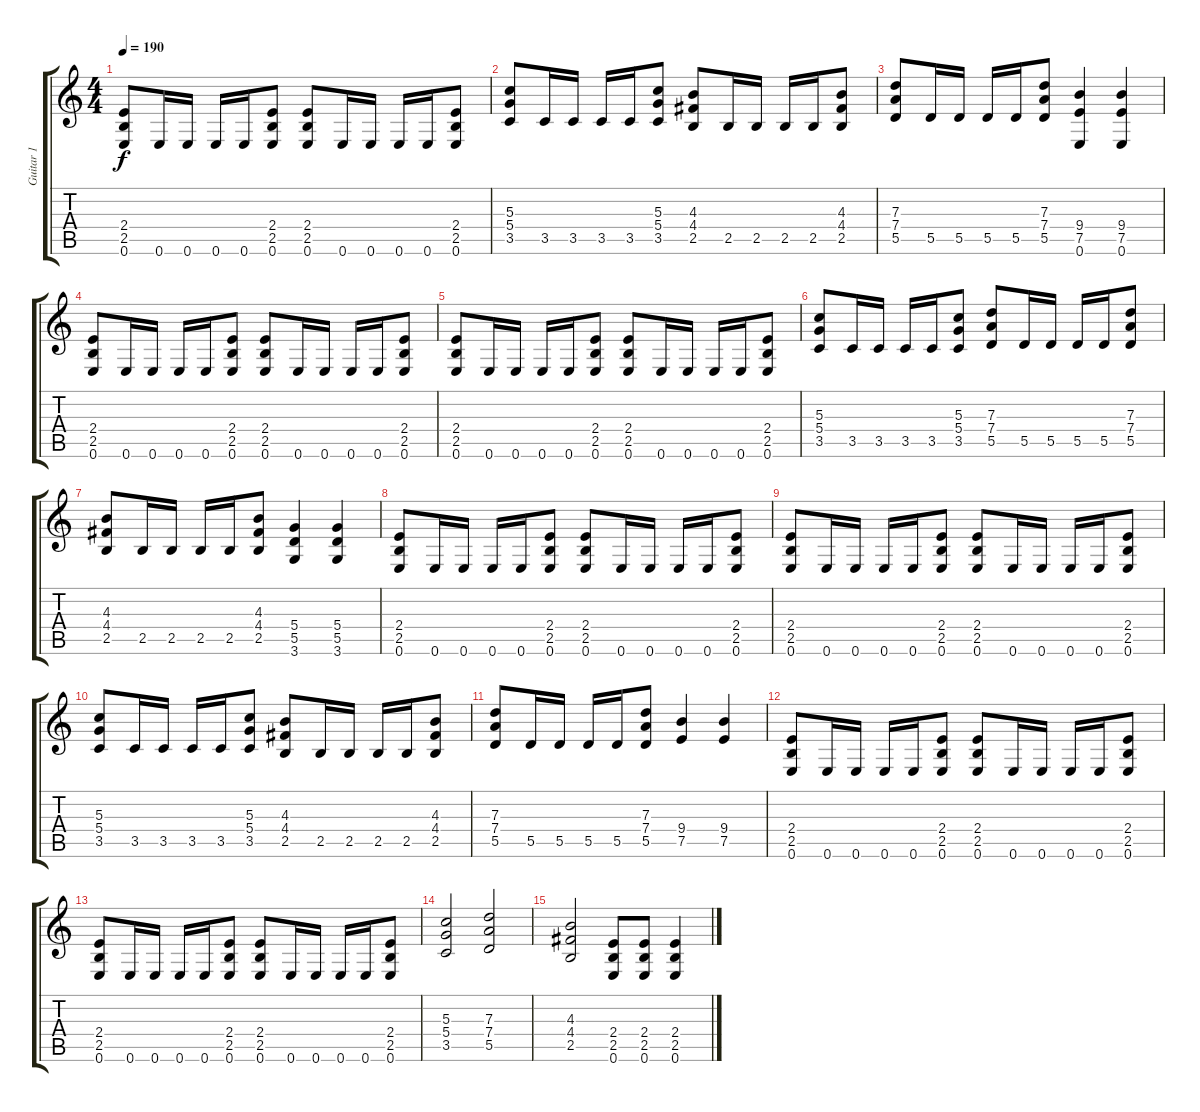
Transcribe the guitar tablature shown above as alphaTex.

\track ("Guitar 1" "Guitar 1") {instrument distortionguitar}
\staff {score tabs}
\tuning (E4 B3 G3 D3 A2 E2) {hide}
\ts (4 4)
\tempo 190
\clef g2
\ks c
(2.4 2.5 0.6).8{dy f} 0.6.16 0.6.16 0.6.16 0.6.16 (2.4 2.5 0.6).8 (2.4 2.5 0.6).8 0.6.16 0.6.16 0.6.16 0.6.16 (2.4 2.5 0.6).8 |
(5.3 5.4 3.5).8 3.5.16 3.5.16 3.5.16 3.5.16 (5.3 5.4 3.5).8 (4.3 4.4 2.5).8 2.5.16 2.5.16 2.5.16 2.5.16 (4.3 4.4 2.5).8 |
(7.3 7.4 5.5).8 5.5.16 5.5.16 5.5.16 5.5.16 (7.3 7.4 5.5).8 (9.4 7.5 0.6).4 (9.4 7.5 0.6).4 |
(2.4 2.5 0.6).8 0.6.16 0.6.16 0.6.16 0.6.16 (2.4 2.5 0.6).8 (2.4 2.5 0.6).8 0.6.16 0.6.16 0.6.16 0.6.16 (2.4 2.5 0.6).8 |
(2.4 2.5 0.6).8 0.6.16 0.6.16 0.6.16 0.6.16 (2.4 2.5 0.6).8 (2.4 2.5 0.6).8 0.6.16 0.6.16 0.6.16 0.6.16 (2.4 2.5 0.6).8 |
(5.3 5.4 3.5).8 3.5.16 3.5.16 3.5.16 3.5.16 (5.3 5.4 3.5).8 (7.3 7.4 5.5).8 5.5.16 5.5.16 5.5.16 5.5.16 (7.3 7.4 5.5).8 |
(4.3 4.4 2.5).8 2.5.16 2.5.16 2.5.16 2.5.16 (4.3 4.4 2.5).8 (5.4 5.5 3.6).4 (5.4 5.5 3.6).4 |
(2.4 2.5 0.6).8 0.6.16 0.6.16 0.6.16 0.6.16 (2.4 2.5 0.6).8 (2.4 2.5 0.6).8 0.6.16 0.6.16 0.6.16 0.6.16 (2.4 2.5 0.6).8 |
(2.4 2.5 0.6).8 0.6.16 0.6.16 0.6.16 0.6.16 (2.4 2.5 0.6).8 (2.4 2.5 0.6).8 0.6.16 0.6.16 0.6.16 0.6.16 (2.4 2.5 0.6).8 |
(5.3 5.4 3.5).8 3.5.16 3.5.16 3.5.16 3.5.16 (5.3 5.4 3.5).8 (4.3 4.4 2.5).8 2.5.16 2.5.16 2.5.16 2.5.16 (4.3 4.4 2.5).8 |
(7.3 7.4 5.5).8 5.5.16 5.5.16 5.5.16 5.5.16 (7.3 7.4 5.5).8 (9.4 7.5).4 (9.4 7.5).4 |
(2.4 2.5 0.6).8 0.6.16 0.6.16 0.6.16 0.6.16 (2.4 2.5 0.6).8 (2.4 2.5 0.6).8 0.6.16 0.6.16 0.6.16 0.6.16 (2.4 2.5 0.6).8 |
(2.4 2.5 0.6).8 0.6.16 0.6.16 0.6.16 0.6.16 (2.4 2.5 0.6).8 (2.4 2.5 0.6).8 0.6.16 0.6.16 0.6.16 0.6.16 (2.4 2.5 0.6).8 |
(5.3 5.4 3.5).2 (7.3 7.4 5.5).2 |
(4.3 4.4 2.5).2 (2.4 2.5 0.6).8 (2.4 2.5 0.6).8 (2.4 2.5 0.6).4
